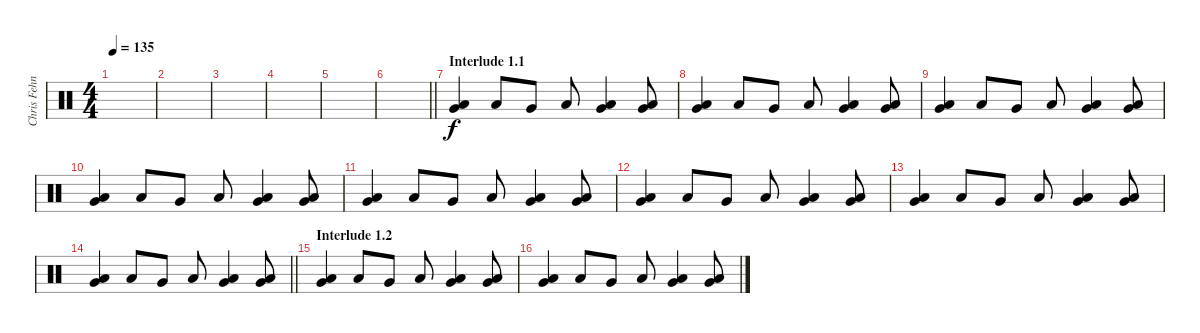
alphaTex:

\track ("Chris Fehn" "Chris Fehn") {instrument percussion}
\staff {score}
\articulation defaults
\ts (4 4)
\tempo 135
\clef neutral
\ks c
|
|
|
|
|
\barLineRight lightlight
|
\section ("" "Interlude 1.1")
("Very Low Tom (hit)" "Low Floor Tom (hit)").4 "Low Tom (hit)".8 "Very Low Tom (hit)".8 "Low Floor Tom (hit)".8 ("Low Tom (hit)" "Very Low Tom (hit)").4 ("Very Low Tom (hit)" "Low Floor Tom (hit)").8 |
("Very Low Tom (hit)" "Low Floor Tom (hit)").4 "Low Tom (hit)".8 "Very Low Tom (hit)".8 "Low Floor Tom (hit)".8 ("Low Tom (hit)" "Very Low Tom (hit)").4 ("Very Low Tom (hit)" "Low Floor Tom (hit)").8 |
("Very Low Tom (hit)" "Low Floor Tom (hit)").4 "Low Tom (hit)".8 "Very Low Tom (hit)".8 "Low Floor Tom (hit)".8 ("Low Tom (hit)" "Very Low Tom (hit)").4 ("Very Low Tom (hit)" "Low Floor Tom (hit)").8 |
("Very Low Tom (hit)" "Low Floor Tom (hit)").4 "Low Tom (hit)".8 "Very Low Tom (hit)".8 "Low Floor Tom (hit)".8 ("Low Tom (hit)" "Very Low Tom (hit)").4 ("Very Low Tom (hit)" "Low Floor Tom (hit)").8 |
("Very Low Tom (hit)" "Low Floor Tom (hit)").4 "Low Tom (hit)".8 "Very Low Tom (hit)".8 "Low Floor Tom (hit)".8 ("Low Tom (hit)" "Very Low Tom (hit)").4 ("Very Low Tom (hit)" "Low Floor Tom (hit)").8 |
("Very Low Tom (hit)" "Low Floor Tom (hit)").4 "Low Tom (hit)".8 "Very Low Tom (hit)".8 "Low Floor Tom (hit)".8 ("Low Tom (hit)" "Very Low Tom (hit)").4 ("Very Low Tom (hit)" "Low Floor Tom (hit)").8 |
("Very Low Tom (hit)" "Low Floor Tom (hit)").4 "Low Tom (hit)".8 "Very Low Tom (hit)".8 "Low Floor Tom (hit)".8 ("Low Tom (hit)" "Very Low Tom (hit)").4 ("Very Low Tom (hit)" "Low Floor Tom (hit)").8 |
\barLineRight lightlight
("Very Low Tom (hit)" "Low Floor Tom (hit)").4 "Low Tom (hit)".8 "Very Low Tom (hit)".8 "Low Floor Tom (hit)".8 ("Low Tom (hit)" "Very Low Tom (hit)").4 ("Very Low Tom (hit)" "Low Floor Tom (hit)").8 |
\section ("" "Interlude 1.2")
("Very Low Tom (hit)" "Low Floor Tom (hit)").4 "Low Tom (hit)".8 "Very Low Tom (hit)".8 "Low Floor Tom (hit)".8 ("Low Tom (hit)" "Very Low Tom (hit)").4 ("Very Low Tom (hit)" "Low Floor Tom (hit)").8 |
("Very Low Tom (hit)" "Low Floor Tom (hit)").4 "Low Tom (hit)".8 "Very Low Tom (hit)".8 "Low Floor Tom (hit)".8 ("Low Tom (hit)" "Very Low Tom (hit)").4 ("Very Low Tom (hit)" "Low Floor Tom (hit)").8
